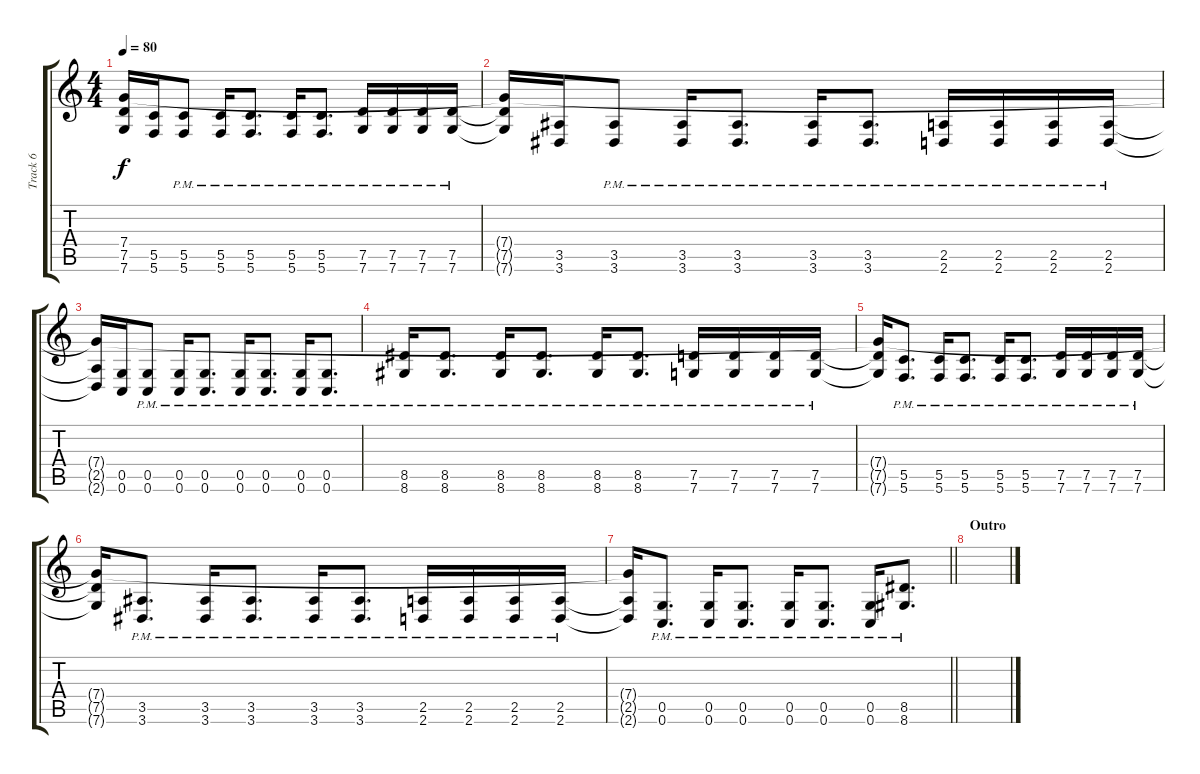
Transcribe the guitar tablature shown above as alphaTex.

\track ("Track 6" "Track 6") {instrument electricbasspick}
\staff {score tabs}
\tuning (D4 A3 F3 C3 G2 C2) {hide}
\ts (4 4)
\tempo 80
\clef g2
\ks c
(7.4 7.5{t} 7.6{t}).16{dy f} (5.5 5.6).16 (5.5{pm} 5.6{pm}).8 (5.5{pm} 5.6{pm}).16 (5.5{pm} 5.6{pm}).8{d} (5.5{pm} 5.6{pm}).16 (5.5{pm} 5.6{pm}).8{d} (7.5{pm} 7.6{pm}).16 (7.5{pm} 7.6{pm}).16 (7.5{pm} 7.6{pm}).16 (7.5{pm} 7.6{pm}).16 |
(7.4{t} 7.5{t} 7.6{t}).16 (3.5 3.6).16 (3.5{pm} 3.6{pm}).8 (3.5{pm} 3.6{pm}).16 (3.5{pm} 3.6{pm}).8{d} (3.5{pm} 3.6{pm}).16 (3.5{pm} 3.6{pm}).8{d} (2.5{pm} 2.6{pm}).16 (2.5{pm} 2.6{pm}).16 (2.5{pm} 2.6{pm}).16 (2.5{pm} 2.6{pm}).16 |
(7.4{t} 2.5{t} 2.6{t}).16 (0.5 0.6).16 (0.5{pm} 0.6{pm}).8 (0.5{pm} 0.6{pm}).16 (0.5{pm} 0.6{pm}).8{d} (0.5{pm} 0.6{pm}).16 (0.5{pm} 0.6{pm}).8{d} (0.5{pm} 0.6{pm}).16 (0.5{pm} 0.6{pm}).8{d} |
(8.5{pm} 8.6{pm}).16 (8.5{pm} 8.6{pm}).8{d} (8.5{pm} 8.6{pm}).16 (8.5{pm} 8.6{pm}).8{d} (8.5{pm} 8.6{pm}).16 (8.5{pm} 8.6{pm}).8{d} (7.5{pm} 7.6{pm}).16 (7.5{pm} 7.6{pm}).16 (7.5{pm} 7.6{pm}).16 (7.5{pm} 7.6{pm}).16 |
(7.4{t} 7.5{t} 7.6{t}).16 (5.5{pm} 5.6{pm}).8{d} (5.5{pm} 5.6{pm}).16 (5.5{pm} 5.6{pm}).8{d} (5.5{pm} 5.6{pm}).16 (5.5{pm} 5.6{pm}).8{d} (7.5{pm} 7.6{pm}).16 (7.5{pm} 7.6{pm}).16 (7.5{pm} 7.6{pm}).16 (7.5{pm} 7.6{pm}).16 |
(7.4{t} 7.5{t} 7.6{t}).16 (3.5{pm} 3.6{pm}).8{d} (3.5{pm} 3.6{pm}).16 (3.5{pm} 3.6{pm}).8{d} (3.5{pm} 3.6{pm}).16 (3.5{pm} 3.6{pm}).8{d} (2.5{pm} 2.6{pm}).16 (2.5{pm} 2.6{pm}).16 (2.5{pm} 2.6{pm}).16 (2.5{pm} 2.6{pm}).16 |
\barLineRight lightlight
(7.4{t} 2.5{t} 2.6{t}).16 (0.5{pm} 0.6{pm}).8{d} (0.5{pm} 0.6{pm}).16 (0.5{pm} 0.6{pm}).8{d} (0.5{pm} 0.6{pm}).16 (0.5{pm} 0.6{pm}).8{d} (0.5{pm} 0.6{pm}).16 (8.5{pm} 8.6{pm}).8{d} |
\section ("" "Outro")
